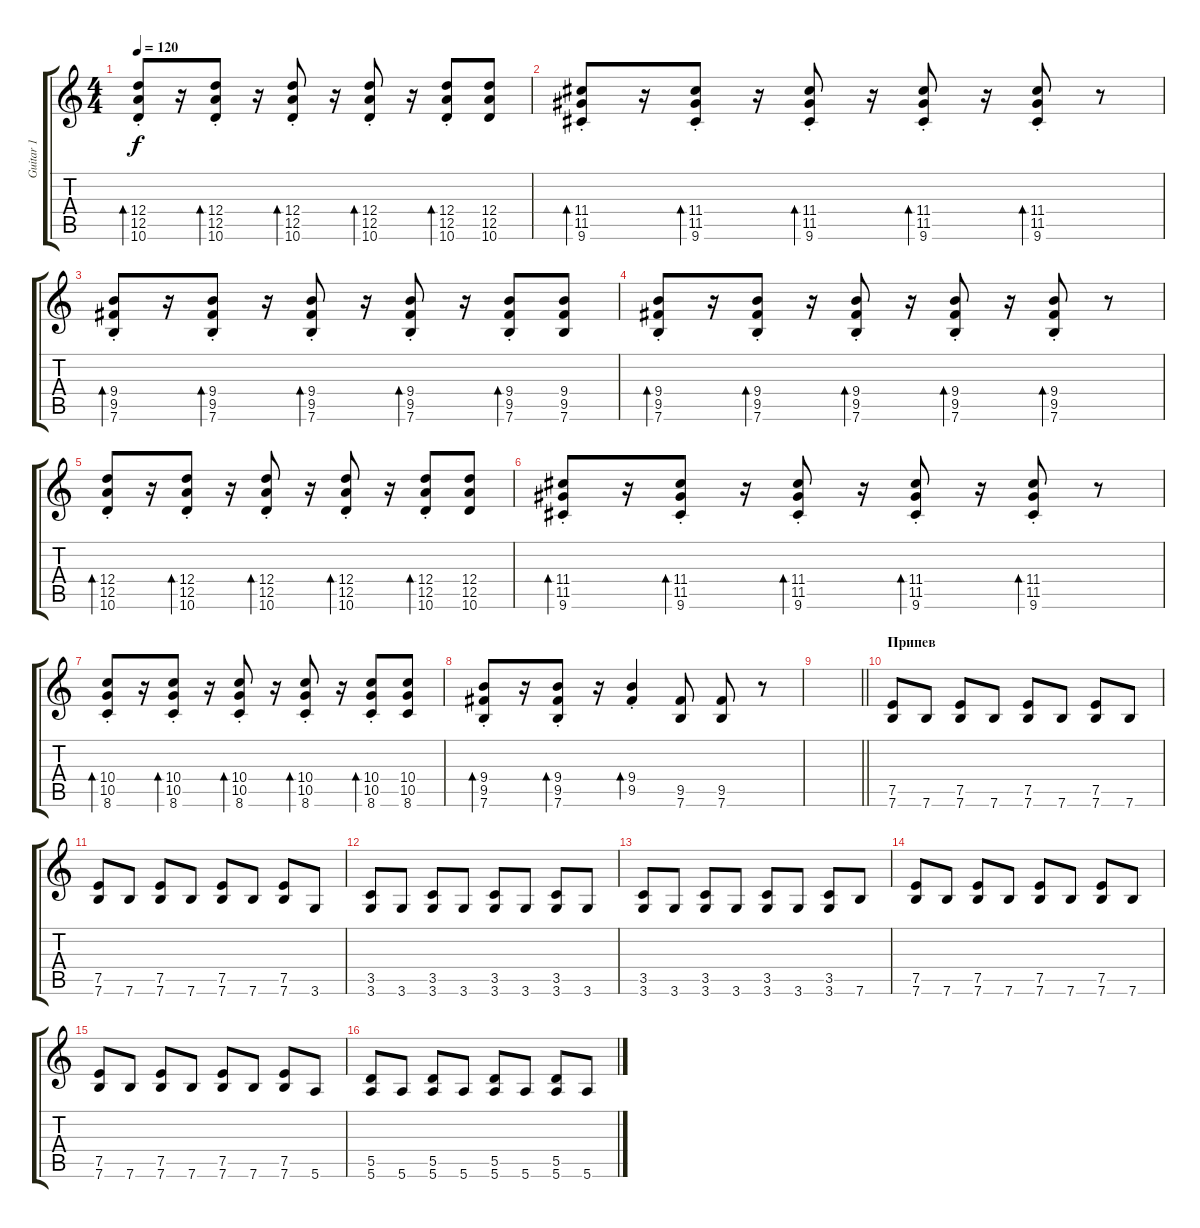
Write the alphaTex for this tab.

\track ("Guitar 1" "Guitar 1") {instrument overdrivenguitar}
\staff {score tabs}
\tuning (E4 B3 G3 D3 A2 E2) {hide}
\ts (4 4)
\tempo 120
\clef g2
\ks c
(12.4{st} 12.5 10.6).8{bd 120 dy f} r.16 (12.4{st} 12.5 10.6).8{bd 120} r.16 (12.4{st} 12.5 10.6).8{bd 120} r.16 (12.4{st} 12.5 10.6).8{bd 120} r.16 (12.4{st} 12.5 10.6).8{bd 120} (12.4 12.5 10.6).8 |
(11.4{st} 11.5 9.6).8{bd 120} r.16 (11.4{st} 11.5 9.6).8{bd 120} r.16 (11.4{st} 11.5 9.6).8{bd 120} r.16 (11.4{st} 11.5 9.6).8{bd 120} r.16 (11.4{st} 11.5 9.6).8{bd 120} r.8 |
(9.4{st} 9.5 7.6).8{bd 120} r.16 (9.4{st} 9.5 7.6).8{bd 120} r.16 (9.4{st} 9.5 7.6).8{bd 120} r.16 (9.4{st} 9.5 7.6).8{bd 120} r.16 (9.4{st} 9.5 7.6).8{bd 120} (9.4 9.5 7.6).8 |
(9.4{st} 9.5 7.6).8{bd 120} r.16 (9.4{st} 9.5 7.6).8{bd 120} r.16 (9.4{st} 9.5 7.6).8{bd 120} r.16 (9.4{st} 9.5 7.6).8{bd 120} r.16 (9.4{st} 9.5 7.6).8{bd 120} r.8 |
(12.4{st} 12.5 10.6).8{bd 120} r.16 (12.4{st} 12.5 10.6).8{bd 120} r.16 (12.4{st} 12.5 10.6).8{bd 120} r.16 (12.4{st} 12.5 10.6).8{bd 120} r.16 (12.4{st} 12.5 10.6).8{bd 120} (12.4 12.5 10.6).8 |
(11.4{st} 11.5 9.6).8{bd 120} r.16 (11.4{st} 11.5 9.6).8{bd 120} r.16 (11.4{st} 11.5 9.6).8{bd 120} r.16 (11.4{st} 11.5 9.6).8{bd 120} r.16 (11.4{st} 11.5 9.6).8{bd 120} r.8 |
(10.4{st} 10.5 8.6).8{bd 120} r.16 (10.4{st} 10.5 8.6).8{bd 120} r.16 (10.4{st} 10.5 8.6).8{bd 120} r.16 (10.4{st} 10.5 8.6).8{bd 120} r.16 (10.4{st} 10.5 8.6).8{bd 120} (10.4 10.5 8.6).8 |
(9.4{st} 9.5 7.6).8{bd 120} r.16 (9.4{st} 9.5 7.6).8{bd 120} r.16 (9.4{st} 9.5).4{bd 120} (9.5 7.6).8 (9.5 7.6).8 r.8 |
\barLineRight lightlight
|
\section ("" "Припев")
(7.5 7.6).8 7.6.8 (7.5 7.6).8 7.6.8 (7.5 7.6).8 7.6.8 (7.5 7.6).8 7.6.8 |
(7.5 7.6).8 7.6.8 (7.5 7.6).8 7.6.8 (7.5 7.6).8 7.6.8 (7.5 7.6).8 3.6.8 |
(3.5 3.6).8 3.6.8 (3.5 3.6).8 3.6.8 (3.5 3.6).8 3.6.8 (3.5 3.6).8 3.6.8 |
(3.5 3.6).8 3.6.8 (3.5 3.6).8 3.6.8 (3.5 3.6).8 3.6.8 (3.5 3.6).8 7.6.8 |
(7.5 7.6).8 7.6.8 (7.5 7.6).8 7.6.8 (7.5 7.6).8 7.6.8 (7.5 7.6).8 7.6.8 |
(7.5 7.6).8 7.6.8 (7.5 7.6).8 7.6.8 (7.5 7.6).8 7.6.8 (7.5 7.6).8 5.6.8 |
(5.5 5.6).8 5.6.8 (5.5 5.6).8 5.6.8 (5.5 5.6).8 5.6.8 (5.5 5.6).8 5.6.8
